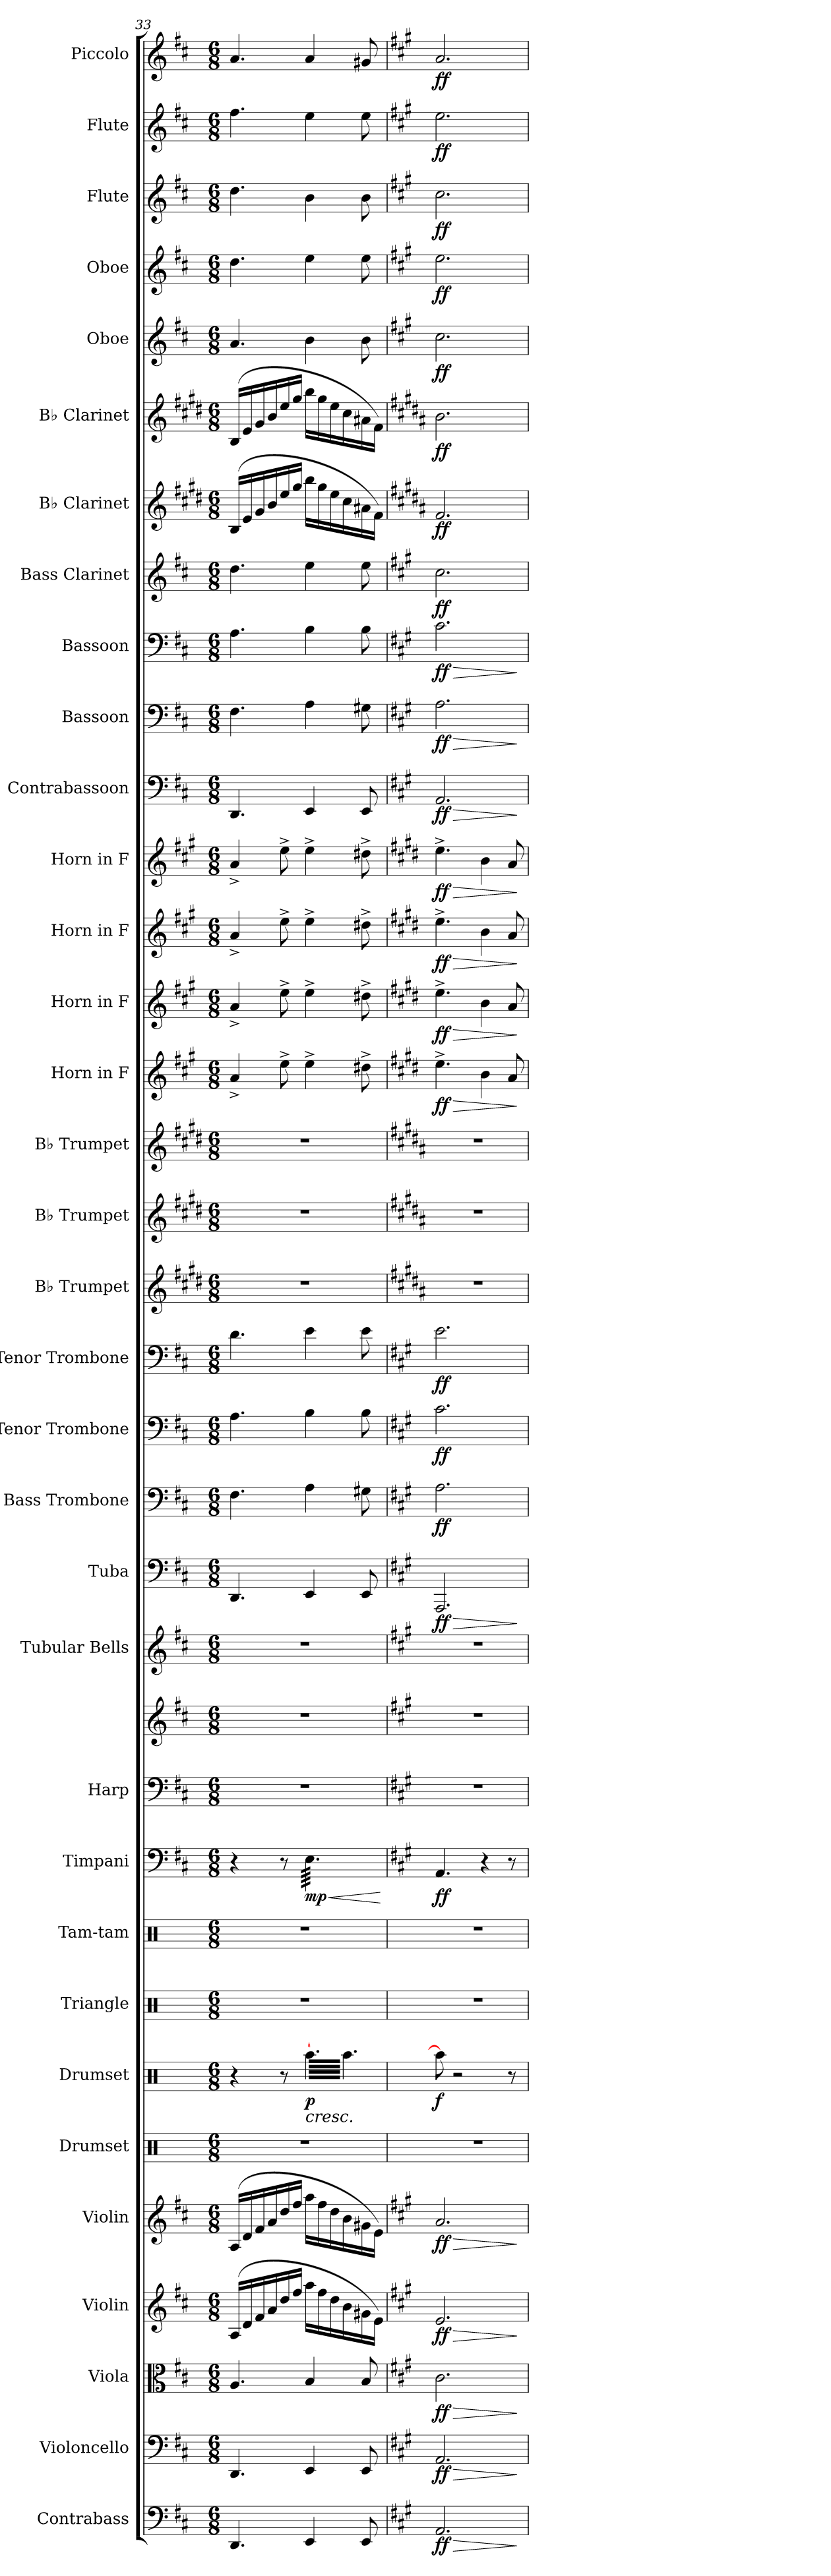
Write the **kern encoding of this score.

**kern	**dynam	**kern	**dynam	**kern	**dynam	**kern	**dynam	**kern	**dynam	**kern	**kern	**dynam	**kern	**kern	**kern	**dynam	**kern	**kern	**kern	**kern	**dynam	**kern	**dynam	**kern	**dynam	**kern	**dynam	**kern	**kern	**kern	**kern	**dynam	**kern	**dynam	**kern	**dynam	**kern	**dynam	**kern	**dynam	**kern	**dynam	**kern	**dynam	**kern	**dynam	**kern	**dynam	**kern	**dynam	**kern	**dynam	**kern	**dynam	**kern	**dynam	**kern	**dynam	**kern	**dynam
*part34	*part34	*part33	*part33	*part32	*part32	*part31	*part31	*part30	*part30	*part29	*part28	*part28	*part27	*part26	*part25	*part25	*part24	*part24	*part23	*part22	*part22	*part21	*part21	*part20	*part20	*part19	*part19	*part18	*part17	*part16	*part15	*part15	*part14	*part14	*part13	*part13	*part12	*part12	*part11	*part11	*part10	*part10	*part9	*part9	*part8	*part8	*part7	*part7	*part6	*part6	*part5	*part5	*part4	*part4	*part3	*part3	*part2	*part2	*part1	*part1
*staff35	*staff35	*staff34	*staff34	*staff33	*staff33	*staff32	*staff32	*staff31	*staff31	*staff30	*staff29	*staff29	*staff28	*staff27	*staff26	*staff26	*staff25	*staff24	*staff23	*staff22	*staff22	*staff21	*staff21	*staff20	*staff20	*staff19	*staff19	*staff18	*staff17	*staff16	*staff15	*staff15	*staff14	*staff14	*staff13	*staff13	*staff12	*staff12	*staff11	*staff11	*staff10	*staff10	*staff9	*staff9	*staff8	*staff8	*staff7	*staff7	*staff6	*staff6	*staff5	*staff5	*staff4	*staff4	*staff3	*staff3	*staff2	*staff2	*staff1	*staff1
*I"Contrabass	*	*I"Violoncello	*	*I"Viola	*	*I"Violin	*	*I"Violin	*	*I"Drumset	*I"Drumset	*	*I"Triangle	*I"Tam-tam	*I"Timpani	*	*I"Harp	*	*I"Tubular Bells	*I"Tuba	*	*I"Bass Trombone	*	*I"Tenor Trombone	*	*I"Tenor Trombone	*	*I"B♭ Trumpet	*I"B♭ Trumpet	*I"B♭ Trumpet	*I"Horn in F	*	*I"Horn in F	*	*I"Horn in F	*	*I"Horn in F	*	*I"Contrabassoon	*	*I"Bassoon	*	*I"Bassoon	*	*I"Bass Clarinet	*	*I"B♭ Clarinet	*	*I"B♭ Clarinet	*	*I"Oboe	*	*I"Oboe	*	*I"Flute	*	*I"Flute	*	*I"Piccolo	*
*I'Cb.	*	*I'Vc.	*	*I'Vla.	*	*I'Vln.	*	*I'Vln.	*	*I'Drs.	*I'Drs.	*	*I'Trgl.	*I'Tam-tam	*I'Timp.	*	*I'Hrp.	*	*I'Tu. Be.	*I'Tba.	*	*I'B. Tbn.	*	*I'T. Tbn.	*	*I'T. Tbn.	*	*I'B♭ Tpt.	*I'B♭ Tpt.	*I'B♭ Tpt.	*	*	*	*	*	*	*	*	*I'Cbsn.	*	*I'Bsn.	*	*I'Bsn.	*	*I'B. Cl.	*	*I'B♭ Cl.	*	*I'B♭ Cl.	*	*I'Ob.	*	*I'Ob.	*	*I'Fl.	*	*I'Fl.	*	*I'Picc.	*
*clefF4	*	*clefF4	*	*clefC3	*	*clefG2	*	*clefG2	*	*clefX	*clefX	*	*clefX	*clefX	*clefF4	*	*clefF4	*clefG2	*clefG2	*clefF4	*	*clefF4	*	*clefF4	*	*clefF4	*	*clefG2	*clefG2	*clefG2	*clefG2	*	*clefG2	*	*clefG2	*	*clefG2	*	*clefF4	*	*clefF4	*	*clefF4	*	*clefG2	*	*clefG2	*	*clefG2	*	*clefG2	*	*clefG2	*	*clefG2	*	*clefG2	*	*clefG2	*
*ITrd7c12	*	*	*	*	*	*	*	*	*	*	*	*	*	*	*	*	*	*	*	*	*	*	*	*	*	*	*	*ITrd1c2	*ITrd1c2	*ITrd1c2	*ITrd4c7	*	*ITrd4c7	*	*ITrd4c7	*	*ITrd4c7	*	*ITrd7c12	*	*	*	*	*	*ITrd8c14	*	*ITrd1c2	*	*ITrd1c2	*	*	*	*	*	*	*	*	*	*ITrd-7c-12	*
*k[f#c#]	*	*k[f#c#]	*	*k[f#c#]	*	*k[f#c#]	*	*k[f#c#]	*	*k[]	*k[]	*	*k[]	*k[]	*k[f#c#]	*	*k[f#c#]	*k[f#c#]	*k[f#c#]	*k[f#c#]	*	*k[f#c#]	*	*k[f#c#]	*	*k[f#c#]	*	*k[f#c#]	*k[f#c#]	*k[f#c#]	*k[f#c#]	*	*k[f#c#]	*	*k[f#c#]	*	*k[f#c#]	*	*k[f#c#]	*	*k[f#c#]	*	*k[f#c#]	*	*k[f#c#]	*	*k[f#c#]	*	*k[f#c#]	*	*k[f#c#]	*	*k[f#c#]	*	*k[f#c#]	*	*k[f#c#]	*	*k[f#c#]	*
*M6/8	*	*M6/8	*	*M6/8	*	*M6/8	*	*M6/8	*	*M6/8	*M6/8	*	*M6/8	*M6/8	*M6/8	*	*M6/8	*M6/8	*M6/8	*M6/8	*	*M6/8	*	*M6/8	*	*M6/8	*	*M6/8	*M6/8	*M6/8	*M6/8	*	*M6/8	*	*M6/8	*	*M6/8	*	*M6/8	*	*M6/8	*	*M6/8	*	*M6/8	*	*M6/8	*	*M6/8	*	*M6/8	*	*M6/8	*	*M6/8	*	*M6/8	*	*M6/8	*
=33	=33	=33	=33	=33	=33	=33	=33	=33	=33	=33	=33	=33	=33	=33	=33	=33	=33	=33	=33	=33	=33	=33	=33	=33	=33	=33	=33	=33	=33	=33	=33	=33	=33	=33	=33	=33	=33	=33	=33	=33	=33	=33	=33	=33	=33	=33	=33	=33	=33	=33	=33	=33	=33	=33	=33	=33	=33	=33	=33	=33
4.DDD/	.	4.DD/	.	4.A/	.	(16A/LL	.	(16A/LL	.	2.r	4r	.	2.r	2.r	4r	.	2.r	2.r	2.r	4.DD/	.	4.F#\	.	4.A\	.	4.d\	.	2.r	2.r	2.r	4d^/	.	4d^/	.	4d^/	.	4d^/	.	4.DDD/	.	4.F#\	.	4.A\	.	4.d\	.	(16A/LL	.	(16A/LL	.	4.a/	.	4.dd\	.	4.dd\	.	4.ff#\	.	4.aa/	.
.	.	.	.	.	.	16d/	.	16d/	.	.	.	.	.	.	.	.	.	.	.	.	.	.	.	.	.	.	.	.	.	.	.	.	.	.	.	.	.	.	.	.	.	.	.	.	.	.	16d/	.	16d/	.	.	.	.	.	.	.	.	.	.	.
.	.	.	.	.	.	16f#/	.	16f#/	.	.	.	.	.	.	.	.	.	.	.	.	.	.	.	.	.	.	.	.	.	.	.	.	.	.	.	.	.	.	.	.	.	.	.	.	.	.	16f#/	.	16f#/	.	.	.	.	.	.	.	.	.	.	.
.	.	.	.	.	.	16a/	.	16a/	.	.	.	.	.	.	.	.	.	.	.	.	.	.	.	.	.	.	.	.	.	.	.	.	.	.	.	.	.	.	.	.	.	.	.	.	.	.	16a/	.	16a/	.	.	.	.	.	.	.	.	.	.	.
.	.	.	.	.	.	16dd/	.	16dd/	.	.	8r	.	.	.	8r	.	.	.	.	.	.	.	.	.	.	.	.	.	.	.	8a^\	.	8a^\	.	8a^\	.	8a^\	.	.	.	.	.	.	.	.	.	16dd/	.	16dd/	.	.	.	.	.	.	.	.	.	.	.
.	.	.	.	.	.	16ff#/JJ	.	16ff#/JJ	.	.	.	.	.	.	.	.	.	.	.	.	.	.	.	.	.	.	.	.	.	.	.	.	.	.	.	.	.	.	.	.	.	.	.	.	.	.	16ff#/JJ	.	16ff#/JJ	.	.	.	.	.	.	.	.	.	.	.
!	!	!	!	!	!	!	!	!	!	!	!	!LO:HP:b	!	!	!	!LO:HP:b	!	!	!	!	!	!	!	!	!	!	!	!	!	!	!	!	!	!	!	!	!	!	!	!	!	!	!	!	!	!	!	!	!	!	!	!	!	!	!	!	!	!	!	!
!	!	!	!	!	!	!	!	!	!	!	!	!LO:DY:n=1:b	!	!	!	!LO:DY:n=1:b	!	!	!	!	!	!	!	!	!	!	!	!	!	!	!	!	!	!	!	!	!	!	!	!	!	!	!	!	!	!	!	!	!	!	!	!	!	!	!	!	!	!	!	!
*	*	*	*	*	*	*	*	*	*	*	*tremolo	*	*	*	*	*	*	*	*	*	*	*	*	*	*	*	*	*	*	*	*	*	*	*	*	*	*	*	*	*	*	*	*	*	*	*	*	*	*	*	*	*	*	*	*	*	*	*	*	*
*	*	*	*	*	*	*	*	*	*	*	*	*	*	*	*tremolo	*	*	*	*	*	*	*	*	*	*	*	*	*	*	*	*	*	*	*	*	*	*	*	*	*	*	*	*	*	*	*	*	*	*	*	*	*	*	*	*	*	*	*	*	*
4EEE/	.	4EE/	.	4B/	.	16aa\LL	.	16aa\LL	.	.	[64Raa\LLLL	< p	.	.	64E\LLLL	< mp	.	.	.	4EE/	.	4A\	.	4B\	.	4e\	.	.	.	.	4a^\	.	4a^\	.	4a^\	.	4a^\	.	4EEE/	.	4A\	.	4B\	.	4e\	.	16aa\LL	.	16aa\LL	.	4b\	.	4ee\	.	4b\	.	4ee\	.	4aa/	.
.	.	.	.	.	.	.	.	.	.	.	64Raa\	.	.	.	64E\	.	.	.	.	.	.	.	.	.	.	.	.	.	.	.	.	.	.	.	.	.	.	.	.	.	.	.	.	.	.	.	.	.	.	.	.	.	.	.	.	.	.	.	.	.
.	.	.	.	.	.	.	.	.	.	.	64Raa\	.	.	.	64E\	.	.	.	.	.	.	.	.	.	.	.	.	.	.	.	.	.	.	.	.	.	.	.	.	.	.	.	.	.	.	.	.	.	.	.	.	.	.	.	.	.	.	.	.	.
.	.	.	.	.	.	.	.	.	.	.	64Raa\	.	.	.	64E\	.	.	.	.	.	.	.	.	.	.	.	.	.	.	.	.	.	.	.	.	.	.	.	.	.	.	.	.	.	.	.	.	.	.	.	.	.	.	.	.	.	.	.	.	.
.	.	.	.	.	.	16ff#\	.	16ff#\	.	.	64Raa\	.	.	.	64E\	.	.	.	.	.	.	.	.	.	.	.	.	.	.	.	.	.	.	.	.	.	.	.	.	.	.	.	.	.	.	.	16ff#\	.	16ff#\	.	.	.	.	.	.	.	.	.	.	.
.	.	.	.	.	.	.	.	.	.	.	64Raa\	.	.	.	64E\	.	.	.	.	.	.	.	.	.	.	.	.	.	.	.	.	.	.	.	.	.	.	.	.	.	.	.	.	.	.	.	.	.	.	.	.	.	.	.	.	.	.	.	.	.
.	.	.	.	.	.	.	.	.	.	.	64Raa\	.	.	.	64E\	.	.	.	.	.	.	.	.	.	.	.	.	.	.	.	.	.	.	.	.	.	.	.	.	.	.	.	.	.	.	.	.	.	.	.	.	.	.	.	.	.	.	.	.	.
.	.	.	.	.	.	.	.	.	.	.	64Raa\	.	.	.	64E\	.	.	.	.	.	.	.	.	.	.	.	.	.	.	.	.	.	.	.	.	.	.	.	.	.	.	.	.	.	.	.	.	.	.	.	.	.	.	.	.	.	.	.	.	.
.	.	.	.	.	.	16dd\	.	16dd\	.	.	64Raa\	.	.	.	64E\	.	.	.	.	.	.	.	.	.	.	.	.	.	.	.	.	.	.	.	.	.	.	.	.	.	.	.	.	.	.	.	16dd\	.	16dd\	.	.	.	.	.	.	.	.	.	.	.
.	.	.	.	.	.	.	.	.	.	.	64Raa\	.	.	.	64E\	.	.	.	.	.	.	.	.	.	.	.	.	.	.	.	.	.	.	.	.	.	.	.	.	.	.	.	.	.	.	.	.	.	.	.	.	.	.	.	.	.	.	.	.	.
.	.	.	.	.	.	.	.	.	.	.	64Raa\	.	.	.	64E\	.	.	.	.	.	.	.	.	.	.	.	.	.	.	.	.	.	.	.	.	.	.	.	.	.	.	.	.	.	.	.	.	.	.	.	.	.	.	.	.	.	.	.	.	.
.	.	.	.	.	.	.	.	.	.	.	64Raa\	.	.	.	64E\	.	.	.	.	.	.	.	.	.	.	.	.	.	.	.	.	.	.	.	.	.	.	.	.	.	.	.	.	.	.	.	.	.	.	.	.	.	.	.	.	.	.	.	.	.
.	.	.	.	.	.	16b\	.	16b\	.	.	64Raa\	.	.	.	64E\	.	.	.	.	.	.	.	.	.	.	.	.	.	.	.	.	.	.	.	.	.	.	.	.	.	.	.	.	.	.	.	16b\	.	16b\	.	.	.	.	.	.	.	.	.	.	.
.	.	.	.	.	.	.	.	.	.	.	64Raa\	.	.	.	64E\	.	.	.	.	.	.	.	.	.	.	.	.	.	.	.	.	.	.	.	.	.	.	.	.	.	.	.	.	.	.	.	.	.	.	.	.	.	.	.	.	.	.	.	.	.
.	.	.	.	.	.	.	.	.	.	.	64Raa\	.	.	.	64E\	.	.	.	.	.	.	.	.	.	.	.	.	.	.	.	.	.	.	.	.	.	.	.	.	.	.	.	.	.	.	.	.	.	.	.	.	.	.	.	.	.	.	.	.	.
.	.	.	.	.	.	.	.	.	.	.	64Raa\	.	.	.	64E\	.	.	.	.	.	.	.	.	.	.	.	.	.	.	.	.	.	.	.	.	.	.	.	.	.	.	.	.	.	.	.	.	.	.	.	.	.	.	.	.	.	.	.	.	.
8EEE/	.	8EE/	.	8B/	.	16g#X\	.	16g#X\	.	.	64Raa\	.	.	.	64E\	.	.	.	.	8EE/	.	8G#X\	.	8B\	.	8e\	.	.	.	.	8g#X^\	.	8g#X^\	.	8g#X^\	.	8g#X^\	.	8EEE/	.	8G#X\	.	8B\	.	8e\	.	16g#X\	.	16g#X\	.	8b\	.	8ee\	.	8b\	.	8ee\	.	8gg#X/	.
.	.	.	.	.	.	.	.	.	.	.	64Raa\	.	.	.	64E\	.	.	.	.	.	.	.	.	.	.	.	.	.	.	.	.	.	.	.	.	.	.	.	.	.	.	.	.	.	.	.	.	.	.	.	.	.	.	.	.	.	.	.	.	.
.	.	.	.	.	.	.	.	.	.	.	64Raa\	.	.	.	64E\	.	.	.	.	.	.	.	.	.	.	.	.	.	.	.	.	.	.	.	.	.	.	.	.	.	.	.	.	.	.	.	.	.	.	.	.	.	.	.	.	.	.	.	.	.
.	.	.	.	.	.	.	.	.	.	.	64Raa\	.	.	.	64E\	.	.	.	.	.	.	.	.	.	.	.	.	.	.	.	.	.	.	.	.	.	.	.	.	.	.	.	.	.	.	.	.	.	.	.	.	.	.	.	.	.	.	.	.	.
.	.	.	.	.	.	16e\JJ)	.	16e\JJ)	.	.	64Raa\	.	.	.	64E\	.	.	.	.	.	.	.	.	.	.	.	.	.	.	.	.	.	.	.	.	.	.	.	.	.	.	.	.	.	.	.	16e\JJ)	.	16e\JJ)	.	.	.	.	.	.	.	.	.	.	.
.	.	.	.	.	.	.	.	.	.	.	64Raa\	.	.	.	64E\	.	.	.	.	.	.	.	.	.	.	.	.	.	.	.	.	.	.	.	.	.	.	.	.	.	.	.	.	.	.	.	.	.	.	.	.	.	.	.	.	.	.	.	.	.
.	.	.	.	.	.	.	.	.	.	.	64Raa\	.	.	.	64E\	.	.	.	.	.	.	.	.	.	.	.	.	.	.	.	.	.	.	.	.	.	.	.	.	.	.	.	.	.	.	.	.	.	.	.	.	.	.	.	.	.	.	.	.	.
.	.	.	.	.	.	.	.	.	.	.	64Raa\JJJJ	.	.	.	64E\JJJJ	.	.	.	.	.	.	.	.	.	.	.	.	.	.	.	.	.	.	.	.	.	.	.	.	.	.	.	.	.	.	.	.	.	.	.	.	.	.	.	.	.	.	.	.	.
*	*	*	*	*	*	*	*	*	*	*	*	*	*	*	*Xtremolo	*	*	*	*	*	*	*	*	*	*	*	*	*	*	*	*	*	*	*	*	*	*	*	*	*	*	*	*	*	*	*	*	*	*	*	*	*	*	*	*	*	*	*	*	*
*	*	*	*	*	*	*	*	*	*	*	*Xtremolo	*	*	*	*	*	*	*	*	*	*	*	*	*	*	*	*	*	*	*	*	*	*	*	*	*	*	*	*	*	*	*	*	*	*	*	*	*	*	*	*	*	*	*	*	*	*	*	*	*
.	.	.	.	.	.	.	.	.	.	.	.	.	.	.	.	[	.	.	.	.	.	.	.	.	.	.	.	.	.	.	.	.	.	.	.	.	.	.	.	.	.	.	.	.	.	.	.	.	.	.	.	.	.	.	.	.	.	.	.	.
=34	=34	=34	=34	=34	=34	=34	=34	=34	=34	=34	=34	=34	=34	=34	=34	=34	=34	=34	=34	=34	=34	=34	=34	=34	=34	=34	=34	=34	=34	=34	=34	=34	=34	=34	=34	=34	=34	=34	=34	=34	=34	=34	=34	=34	=34	=34	=34	=34	=34	=34	=34	=34	=34	=34	=34	=34	=34	=34	=34	=34
*k[f#c#g#]	*	*k[f#c#g#]	*	*k[f#c#g#]	*	*k[f#c#g#]	*	*k[f#c#g#]	*	*	*	*	*	*	*k[f#c#g#]	*	*k[f#c#g#]	*k[f#c#g#]	*k[f#c#g#]	*k[f#c#g#]	*	*k[f#c#g#]	*	*k[f#c#g#]	*	*k[f#c#g#]	*	*k[f#c#g#]	*k[f#c#g#]	*k[f#c#g#]	*k[f#c#g#]	*	*k[f#c#g#]	*	*k[f#c#g#]	*	*k[f#c#g#]	*	*k[f#c#g#]	*	*k[f#c#g#]	*	*k[f#c#g#]	*	*k[f#c#g#]	*	*k[f#c#g#]	*	*k[f#c#g#]	*	*k[f#c#g#]	*	*k[f#c#g#]	*	*k[f#c#g#]	*	*k[f#c#g#]	*	*k[f#c#g#]	*
!	!LO:HP:b	!	!LO:HP:b	!	!LO:HP:b	!	!LO:HP:b	!	!LO:HP:b	!	!	!	!	!	!	!	!	!	!	!	!LO:HP:b	!	!	!	!	!	!	!	!	!	!	!LO:HP:b	!	!LO:HP:b	!	!LO:HP:b	!	!LO:HP:b	!	!LO:HP:b	!	!LO:HP:b	!	!LO:HP:b	!	!	!	!	!	!	!	!	!	!	!	!	!	!	!	!
!	!LO:DY:n=1:b	!	!LO:DY:n=1:b	!	!LO:DY:n=1:b	!	!LO:DY:n=1:b	!	!LO:DY:n=1:b	!	!	!LO:DY:b	!	!	!	!LO:DY:b	!	!	!	!	!LO:DY:n=1:b	!	!LO:DY:b	!	!LO:DY:b	!	!LO:DY:b	!	!	!	!	!LO:DY:n=1:b	!	!LO:DY:n=1:b	!	!LO:DY:n=1:b	!	!LO:DY:n=1:b	!	!LO:DY:n=1:b	!	!LO:DY:n=1:b	!	!LO:DY:n=1:b	!	!LO:DY:b	!	!LO:DY:b	!	!LO:DY:b	!	!LO:DY:b	!	!LO:DY:b	!	!LO:DY:b	!	!LO:DY:b	!	!LO:DY:b
2.AAA/	> ff	2.AA/	> ff	2.c#\	> ff	2.e/	> ff	2.a/	> ff	2.r	8Raa\]	f	2.r	2.r	4.AA/	ff	2.r	2.r	2.r	2.AAA/	> ff	2.A\	ff	2.c#\	ff	2.e\	ff	2.r	2.r	2.r	4.a^\	> ff	4.a^\	> ff	4.a^\	> ff	4.a^\	> ff	2.AAA/	> ff	2.A\	> ff	2.c#\	> ff	2.c#\	ff	2.e/	ff	2.a\	ff	2.cc#\	ff	2.ee\	ff	2.cc#\	ff	2.ee\	ff	2.aa/	ff
.	.	.	.	.	.	.	.	.	.	.	2r	[	.	.	.	.	.	.	.	.	.	.	.	.	.	.	.	.	.	.	.	.	.	.	.	.	.	.	.	.	.	.	.	.	.	.	.	.	.	.	.	.	.	.	.	.	.	.	.	.
.	.	.	.	.	.	.	.	.	.	.	.	.	.	.	4r	.	.	.	.	.	.	.	.	.	.	.	.	.	.	.	4e\	.	4e\	.	4e\	.	4e\	.	.	.	.	.	.	.	.	.	.	.	.	.	.	.	.	.	.	.	.	.	.	.
.	.	.	.	.	.	.	.	.	.	.	8r	.	.	.	8r	.	.	.	.	.	.	.	.	.	.	.	.	.	.	.	8d/	.	8d/	.	8d/	.	8d/	.	.	.	.	.	.	.	.	.	.	.	.	.	.	.	.	.	.	.	.	.	.	.
.	]	.	]	.	]	.	]	.	]	.	.	.	.	.	.	.	.	.	.	.	]	.	.	.	.	.	.	.	.	.	.	]	.	]	.	]	.	]	.	]	.	]	.	]	.	.	.	.	.	.	.	.	.	.	.	.	.	.	.	.
=	=	=	=	=	=	=	=	=	=	=	=	=	=	=	=	=	=	=	=	=	=	=	=	=	=	=	=	=	=	=	=	=	=	=	=	=	=	=	=	=	=	=	=	=	=	=	=	=	=	=	=	=	=	=	=	=	=	=	=	=
*-	*-	*-	*-	*-	*-	*-	*-	*-	*-	*-	*-	*-	*-	*-	*-	*-	*-	*-	*-	*-	*-	*-	*-	*-	*-	*-	*-	*-	*-	*-	*-	*-	*-	*-	*-	*-	*-	*-	*-	*-	*-	*-	*-	*-	*-	*-	*-	*-	*-	*-	*-	*-	*-	*-	*-	*-	*-	*-	*-	*-
